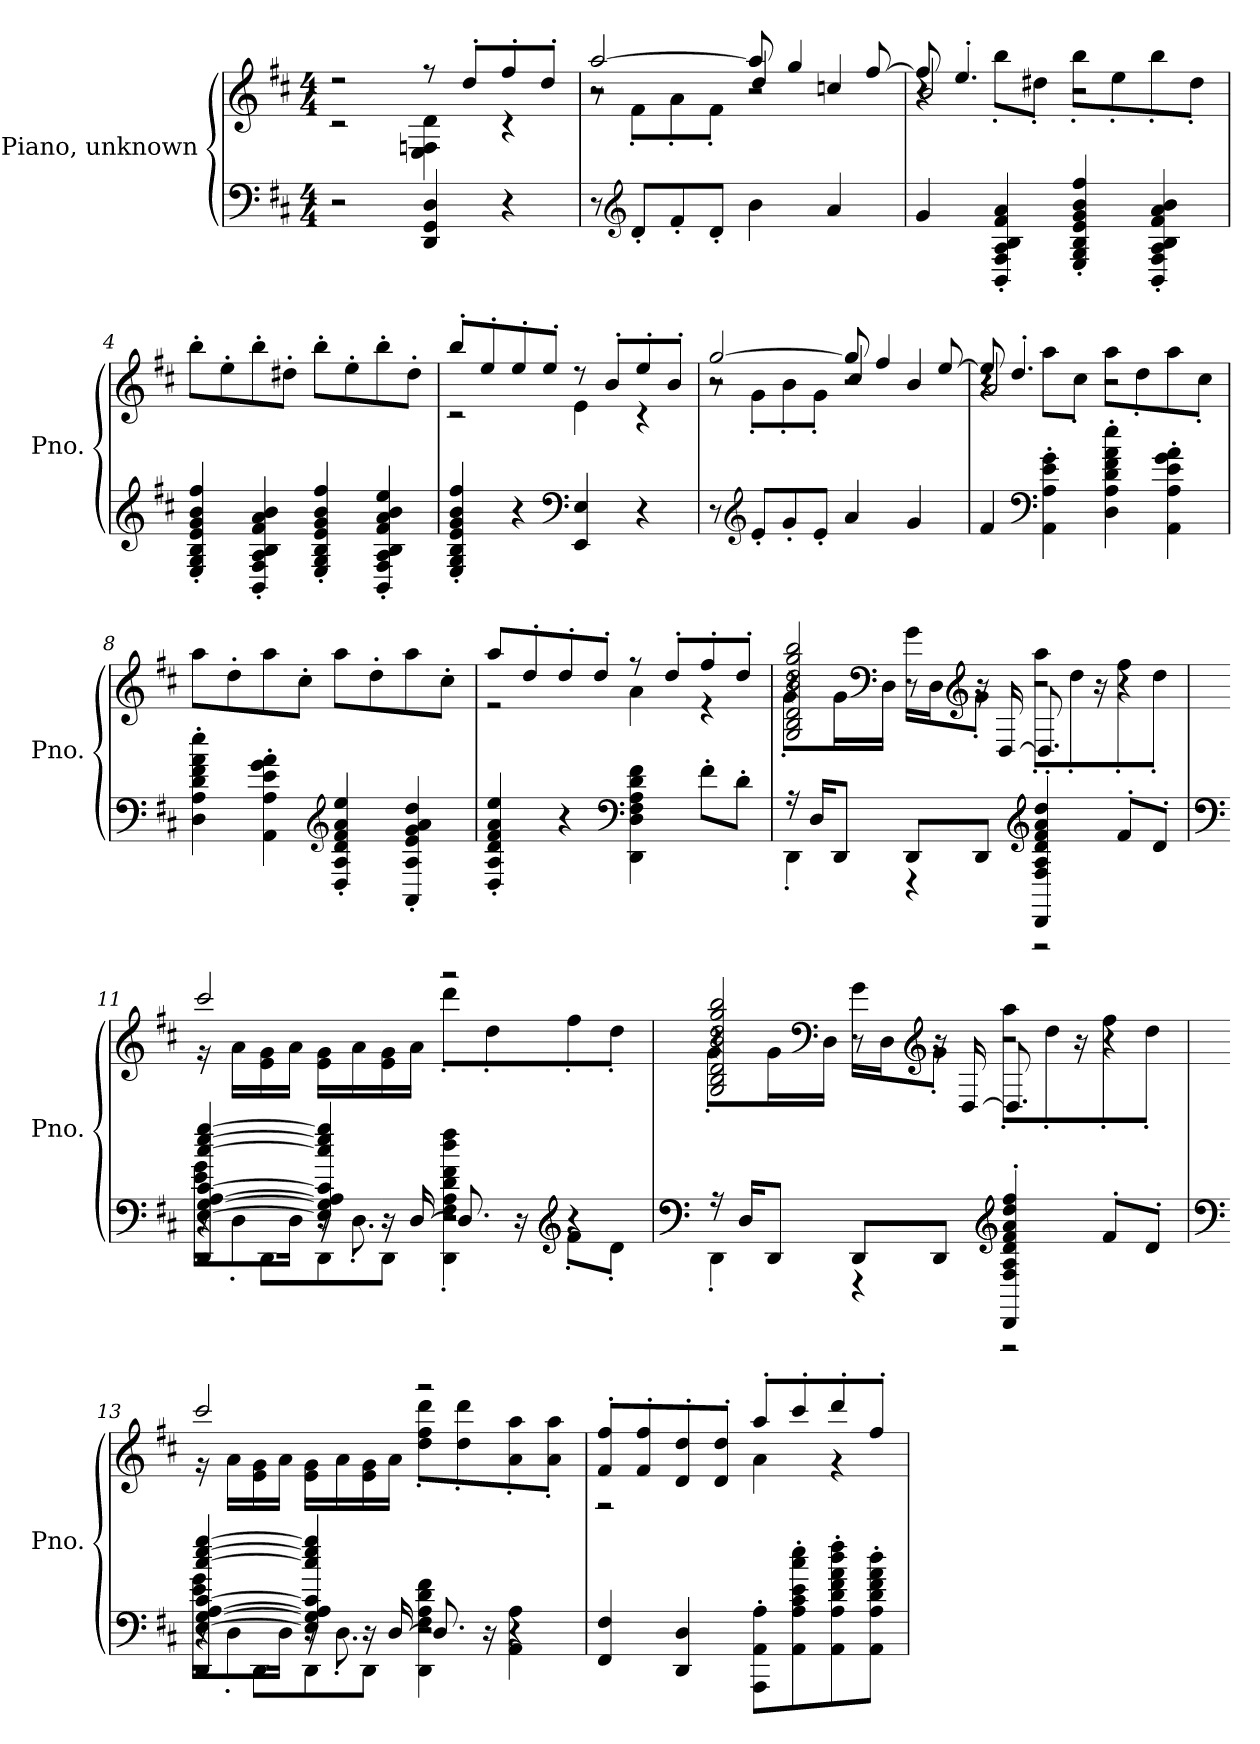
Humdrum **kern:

**kern	**kern
*part1	*part1
*staff2	*staff1
*I"Piano, unknown	*
*I'Pno.	*
*clefF4	*clefG2
*k[f#c#]	*k[f#c#]
*M4/4	*M4/4
*MM120	*MM120
=1	=1
*	*^
2r	2r	2r
4DD/ 4GG/ 4D/	8r	4E\ 4Fn\ 4d\
.	8dd'/L	.
4r	8ff#'/	4r
.	8dd'/J	.
=2	=2	=2
*	*	*^
8r	[2aa/	8r	2r
*clefG2	*	*	*
8d'/L	.	8f#'\L	.
8f#'/	.	8a'\	.
8d'/J	.	8f#'\J	.
4b\	8aa/]	2r	4dd/
.	4gg/	.	.
4a/	.	.	4ccn/
.	[8ff#/	.	.
=3	=3	=3	=3
4g/	8ff#/]	4r	2b/
.	4.ee'/	.	.
4BB/' 4F#/' 4A/' 4B/' 4f#/' 4a/'	.	8bb'\L	.
.	.	8dd#X'\J	.
4E/' 4G/' 4B/' 4e/' 4g/' 4b/' 4ff#/'	2r	8bb'\L	2r
.	.	8ee'\	.
4BB/' 4F#/' 4A/' 4B/' 4f#/' 4a/' 4b/'	.	8bb'\	.
.	.	8dd#'\J	.
*	*v	*v	*v
=4	=4
4E/' 4G/' 4B/' 4e/' 4g/' 4b/' 4ff#/'	8bb'\L
.	8ee'\
4BB/' 4F#/' 4A/' 4B/' 4f#/' 4a/' 4b/'	8bb'\
.	8dd#X'\J
4E/' 4G/' 4B/' 4e/' 4g/' 4b/' 4ff#/'	8bb'\L
.	8ee'\
4BB/' 4F#/' 4A/' 4B/' 4f#/' 4a/' 4b/' 4ee/'	8bb'\
.	8dd#'\J
!!LO:LB:g=z
=5	=5
*	*^
4E/' 4G/' 4B/' 4e/' 4g/' 4b/' 4ff#/'	8bb'/L	2r
.	8ee'/	.
4r	8ee'/	.
.	8ee'/J	.
*clefF4	*	*
4EE/ 4E/	8r	4e\
.	8b'/L	.
4r	8ee'/	4r
.	8b'/J	.
=6	=6	=6
*	*	*^
8r	[2gg/	8r	2r
*clefG2	*	*	*
8e'/L	.	8g'\L	.
8g'/	.	8b'\	.
8e'/J	.	8g'\J	.
4a/	8gg/]	2r	4cc#/
.	4ff#/	.	.
4g/	.	.	4b/
.	[8ee/	.	.
=7	=7	=7	=7
4f#/	8ee/]	4r	2a/
.	4.dd'/	.	.
*clefF4	*	*	*
4AA\' 4A\' 4e\' 4g\'	.	8aa\L	.
.	.	8cc#'\J	.
4D\' 4A\' 4d\' 4f#\' 4a\' 4ee\'	2r	8aa\L	2r
.	.	8dd'\	.
4AA\' 4A\' 4e\' 4g\' 4a\'	.	8aa\	.
.	.	8cc#'\J	.
*	*v	*v	*v
=8	=8
4D\' 4A\' 4d\' 4f#\' 4a\' 4ee\'	8aa\L
.	8dd'\
4AA\' 4A\' 4e\' 4g\' 4a\'	8aa\
.	8cc#'\J
*clefG2	*
4D/' 4A/' 4d/' 4f#/' 4a/' 4ee/'	8aa\L
.	8dd'\
4AA/' 4A/' 4e/' 4g/' 4a/' 4dd/'	8aa\
.	8cc#'\J
!!LO:LB:g=z
=9	=9
*	*^
4D/' 4A/' 4d/' 4f#/' 4a/' 4ee/'	8aa/L	2r
.	8dd'/	.
4r	8dd'/	.
.	8dd'/J	.
*clefF4	*	*
4DD\ 4D\ 4F#\ 4A\ 4d\ 4f#\	8r	4a\
.	8dd'/L	.
8f#'\L	8ff#'/	4r
8d'\J	8dd'/J	.
=10	=10	=10
*^	*	*^
16r	4DD'\	2G/ 2B/ 2d/ 2b/ 2dd/ 2gg/ 2bb/	8g'\L	4r
16D/KL	.	.	.	.
8DD/J	.	.	16g\L	.
*	*	*clefF4	*	*
.	.	.	16D\JJ	.
8DD/L	4r	.	16g\LL	8r
.	.	.	16D\J	.
*	*	*clefG2	*	*
8DD/J	.	.	8g'\J	16r
.	.	.	.	[16D/
*clefG2	*	*	*	*
4DD/' 4F#/' 4A/' 4d/' 4f#/' 4a/' 4dd/'	2r	2r	8aa'\L	8.D/]
.	.	.	8dd'\	.
.	.	.	.	16r
8f#'/L	.	.	8ff#'\	4r
8d'/J	.	.	8dd'\J	.
*v	*v	*	*	*
*	*v	*v	*v
!!LO:LB:g=z
=11	=11
*clefF4	*
*^	*^
*	*^	*	*
*	*	*^	*	*
4DD/ [4E/ [4G/ [4A/ [4c#/ [4cc#/ [4ee/ [4gg/	16e\ 16g\KL	4r	8r	2ccc#/	16r
.	8D'\	.	.	.	16a\LL
.	.	.	8DD\L	.	16e\ 16g\
.	16D\Jk	.	.	.	16a\JJ
4E/] 4G/] 4A/] 4c#/] 4cc#/] 4ee/] 4gg/]	16r	8r	8DD\	.	16e\ 16g\LL
.	8.D'\	.	.	.	16a\
.	.	16r	8DD\J	.	16e\ 16g\
.	.	[16D/	.	.	16a\JJ
2r	4DD\' 4F#\' 4A\' 4d\' 4f#\' 4dd\' 4ff#\'	8.D/]	2r	2r	8ddd'\L
.	.	.	.	.	8dd'\
.	.	16r	.	.	.
*clefG2	*	*	*	*	*
.	8f#'\L	4r	.	.	8ff#'\
.	8d'\J	.	.	.	8dd'\J
*v	*v	*v	*v	*	*
*	*v	*v
=12	=12
*clefF4	*
*^	*^
*	*	*	*^
16r	4DD'\	2G/ 2B/ 2d/ 2b/ 2dd/ 2gg/ 2bb/	8g'\L	4r
16D/KL	.	.	.	.
8DD/J	.	.	16g\L	.
*	*	*clefF4	*	*
.	.	.	16D\JJ	.
8DD/L	4r	.	16g\LL	8r
.	.	.	16D\J	.
*	*	*clefG2	*	*
8DD/J	.	.	8g'\J	16r
.	.	.	.	[16D/
*clefG2	*	*	*	*
4DD/' 4F#/' 4A/' 4d/' 4f#/' 4a/' 4dd/' 4ff#/'	2r	2r	8aa'\L	8.D/]
.	.	.	8dd'\	.
.	.	.	.	16r
8f#'/L	.	.	8ff#'\	4r
8d'/J	.	.	8dd'\J	.
*v	*v	*	*	*
*	*v	*v	*v
!!LO:LB:g=z
=13	=13
*clefF4	*
*^	*^
*	*^	*	*
*	*	*^	*	*
4DD/ [4E/ [4G/ [4A/ [4c#/ [4cc#/ [4ee/ [4gg/	16e\ 16g\KL	4r	8r	2ccc#/	16r
.	8D'\	.	.	.	16a\LL
.	.	.	8DD\L	.	16e\ 16g\
.	16D\Jk	.	.	.	16a\JJ
4E/] 4G/] 4A/] 4c#/] 4cc#/] 4ee/] 4gg/]	16r	8r	8DD\	.	16e\ 16g\LL
.	8.D'\	.	.	.	16a\
.	.	16r	8DD\J	.	16e\ 16g\
.	.	[16D/	.	.	16a\JJ
2r	4DD\ 4F#\ 4A\ 4d\ 4f#\	8.D/]	2r	2r	8dd\' 8ff#\' 8ddd\'L
.	.	.	.	.	8dd\' 8ddd\'
.	.	16r	.	.	.
.	4AA\ 4A\	4r	.	.	8a\' 8aa\'
.	.	.	.	.	8a\' 8aa\'J
*v	*v	*v	*v	*	*
=14	=14	=14
4FF#/ 4F#/	8f#/' 8ff#/'L	2r
.	8f#/' 8ff#/'	.
4DD/ 4D/	8d/' 8dd/'	.
.	8d/' 8dd/'J	.
8AAA\' 8AA\' 8A\'L	8aa'/L	4a\
8AA\' 8A\' 8c#\' 8e\' 8cc#\' 8ee\'	8ccc#'/	.
8AA\' 8A\' 8d\' 8f#\' 8a\' 8dd\' 8ff#\'	8ddd'/	4r
8AA\' 8A\' 8d\' 8f#\' 8a\' 8dd\'J	8ff#'/J	.
*	*v	*v
=	=
*-	*-
